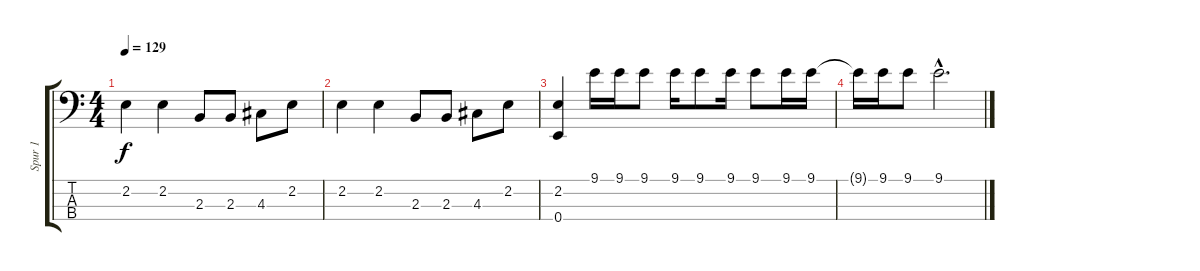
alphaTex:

\track ("Spur 1" "Spur 1") {instrument electricbassfinger}
\staff {score tabs}
\tuning (G2 D2 A1 E1) {hide}
\ts (4 4)
\tempo 129
\clef f4
\ks c
2.2.4{dy f} 2.2.4 2.3.8 2.3.8 4.3.8 2.2.8 |
2.2.4 2.2.4 2.3.8 2.3.8 4.3.8 2.2.8 |
(2.2 0.4).4 9.1.16 9.1.16 9.1.8 9.1.16 9.1.8 9.1.16 9.1.8 9.1.16 9.1.16 |
9.1{t}.16 9.1.16 9.1.8 9.1{hac}.2{d}
